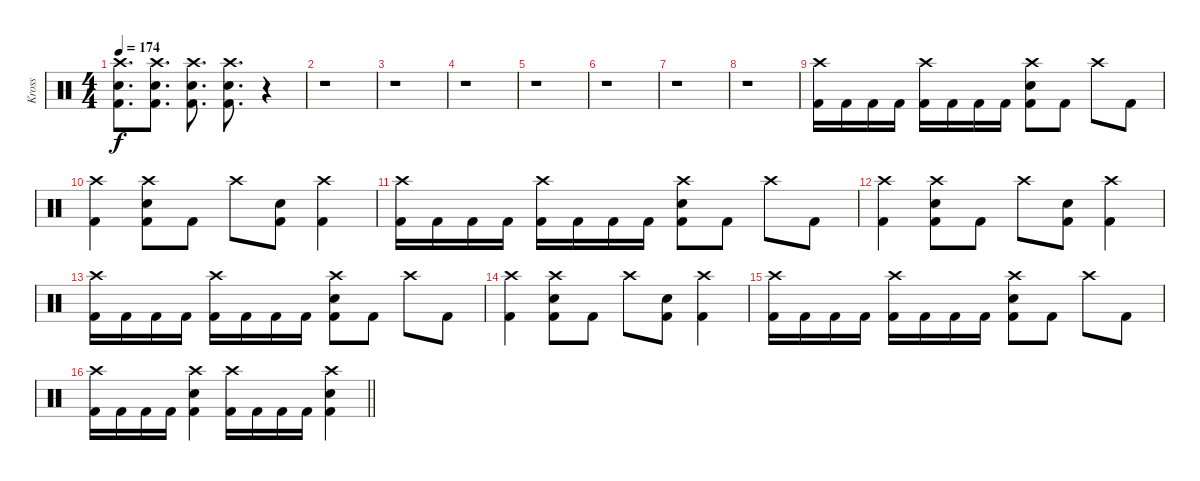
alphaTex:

\track ("Kross" "Kross") {instrument percussion}
\staff {score}
\articulation defaults
\ts (4 4)
\tempo 174
\clef neutral
\ks c
("Crash high (hit)" "Electric Snare (hit)" "Kick (hit) 2").8{d dy f} ("Crash high (hit)" "Electric Snare (hit)" "Kick (hit) 2").8{d} ("Crash high (hit)" "Electric Snare (hit)" "Kick (hit) 2").8{d} ("Crash high (hit)" "Electric Snare (hit)" "Kick (hit) 2").8{d} r.4 |
r.1 |
r.1 |
r.1 |
r.1 |
r.1 |
r.1 |
r.1 |
("Crash high (hit)" "Kick (hit) 2").16 "Kick (hit) 2".16 "Kick (hit) 2".16 "Kick (hit) 2".16 ("Crash high (hit)" "Kick (hit) 2").16 "Kick (hit) 2".16 "Kick (hit) 2".16 "Kick (hit) 2".16 ("Crash high (hit)" "Electric Snare (hit)" "Kick (hit) 2").8 "Kick (hit) 2".8 "Crash high (hit)".8 "Kick (hit) 2".8 |
("Crash high (hit)" "Kick (hit) 2").4 ("Crash high (hit)" "Electric Snare (hit)" "Kick (hit) 2").8 "Kick (hit) 2".8 "Crash high (hit)".8 ("Electric Snare (hit)" "Kick (hit) 2").8 ("Crash high (hit)" "Kick (hit) 2").4 |
("Crash high (hit)" "Kick (hit) 2").16 "Kick (hit) 2".16 "Kick (hit) 2".16 "Kick (hit) 2".16 ("Crash high (hit)" "Kick (hit) 2").16 "Kick (hit) 2".16 "Kick (hit) 2".16 "Kick (hit) 2".16 ("Crash high (hit)" "Electric Snare (hit)" "Kick (hit) 2").8 "Kick (hit) 2".8 "Crash high (hit)".8 "Kick (hit) 2".8 |
("Crash high (hit)" "Kick (hit) 2").4 ("Crash high (hit)" "Electric Snare (hit)" "Kick (hit) 2").8 "Kick (hit) 2".8 "Crash high (hit)".8 ("Electric Snare (hit)" "Kick (hit) 2").8 ("Crash high (hit)" "Kick (hit) 2").4 |
("Crash high (hit)" "Kick (hit) 2").16 "Kick (hit) 2".16 "Kick (hit) 2".16 "Kick (hit) 2".16 ("Crash high (hit)" "Kick (hit) 2").16 "Kick (hit) 2".16 "Kick (hit) 2".16 "Kick (hit) 2".16 ("Crash high (hit)" "Electric Snare (hit)" "Kick (hit) 2").8 "Kick (hit) 2".8 "Crash high (hit)".8 "Kick (hit) 2".8 |
("Crash high (hit)" "Kick (hit) 2").4 ("Crash high (hit)" "Electric Snare (hit)" "Kick (hit) 2").8 "Kick (hit) 2".8 "Crash high (hit)".8 ("Electric Snare (hit)" "Kick (hit) 2").8 ("Crash high (hit)" "Kick (hit) 2").4 |
("Crash high (hit)" "Kick (hit) 2").16 "Kick (hit) 2".16 "Kick (hit) 2".16 "Kick (hit) 2".16 ("Crash high (hit)" "Kick (hit) 2").16 "Kick (hit) 2".16 "Kick (hit) 2".16 "Kick (hit) 2".16 ("Crash high (hit)" "Electric Snare (hit)" "Kick (hit) 2").8 "Kick (hit) 2".8 "Crash high (hit)".8 "Kick (hit) 2".8 |
\barLineRight lightlight
("Crash high (hit)" "Kick (hit) 2").16 "Kick (hit) 2".16 "Kick (hit) 2".16 "Kick (hit) 2".16 ("Crash high (hit)" "Electric Snare (hit)" "Kick (hit) 2").4 ("Crash high (hit)" "Kick (hit) 2").16 "Kick (hit) 2".16 "Kick (hit) 2".16 "Kick (hit) 2".16 ("Crash high (hit)" "Electric Snare (hit)" "Kick (hit) 2").4
